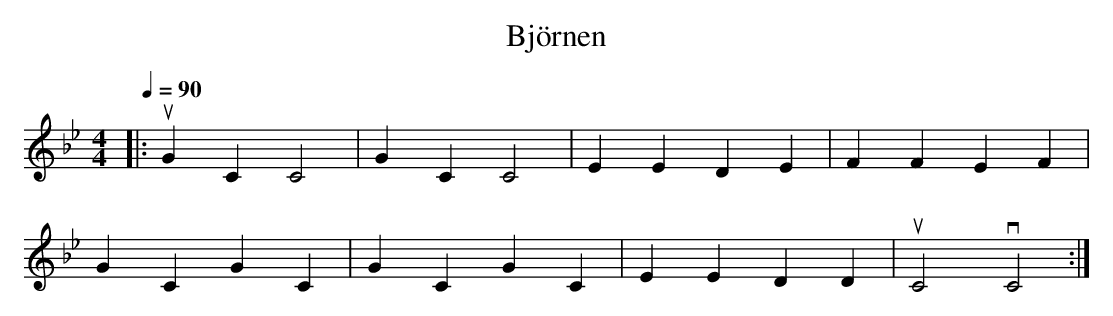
X:1
T: Björnen
M: 4/4
L: 1/4
Q: 90
K: Bb
[|: uGC C2 | GC C2 | EE DE | FF EF |
GC GC | GC GC | EE DD | uC2 vC2 :|]
